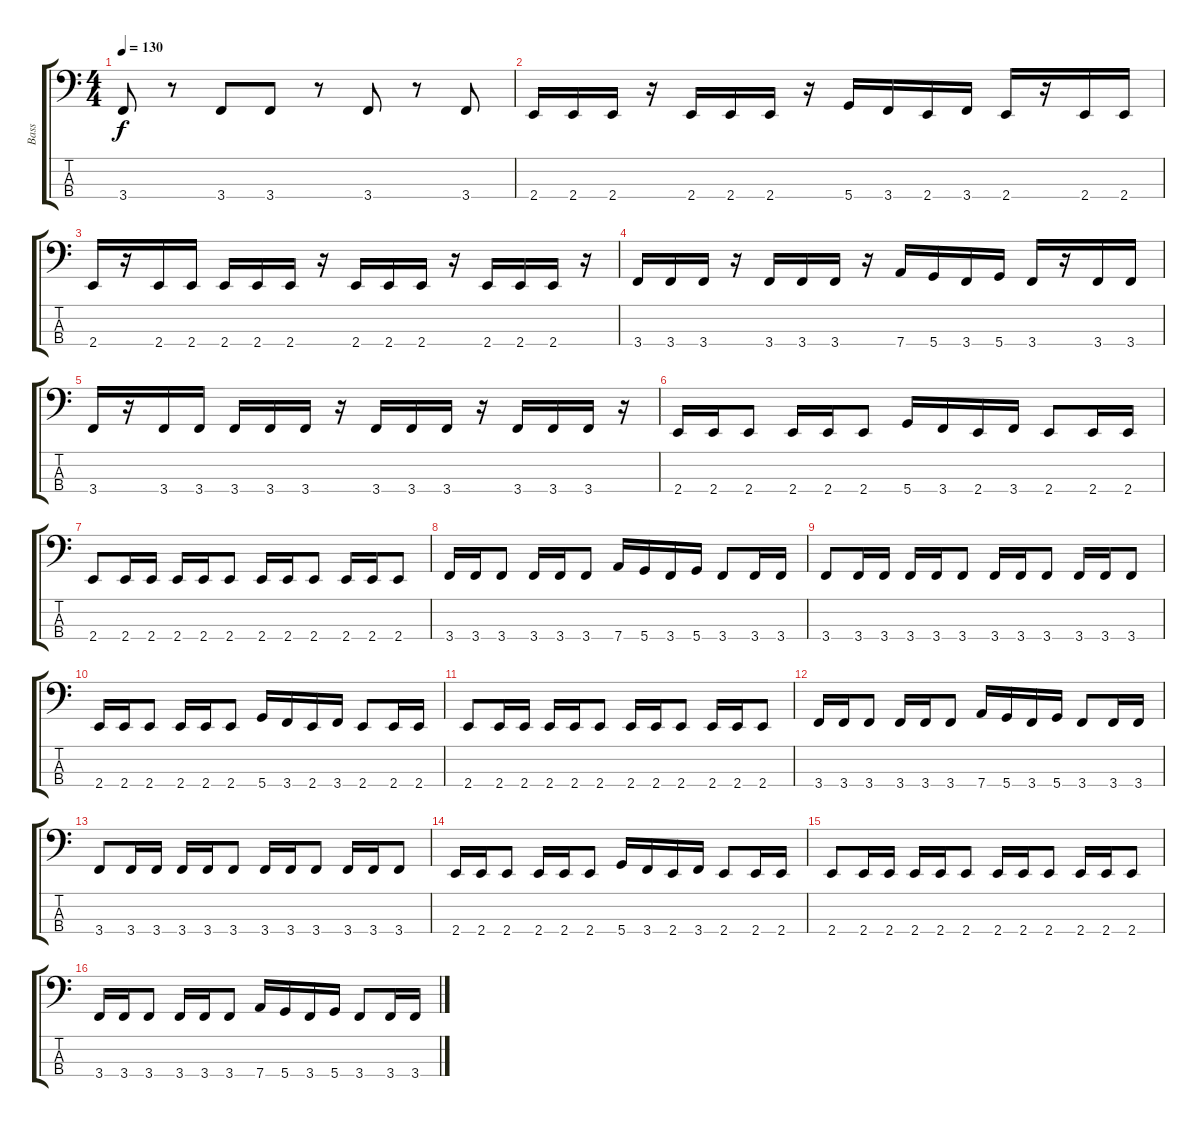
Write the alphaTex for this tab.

\track ("Bass" "Bass") {instrument electricbassfinger}
\staff {score tabs}
\tuning (G2 D2 A1 D1) {hide}
\ts (4 4)
\tempo 130
\clef f4
\ks c
3.4.8{dy f} r.8 3.4.8 3.4.8 r.8 3.4.8 r.8 3.4.8 |
2.4.16 2.4.16 2.4.16 r.16 2.4.16 2.4.16 2.4.16 r.16 5.4.16 3.4.16 2.4.16 3.4.16 2.4.16 r.16 2.4.16 2.4.16 |
2.4.16 r.16 2.4.16 2.4.16 2.4.16 2.4.16 2.4.16 r.16 2.4.16 2.4.16 2.4.16 r.16 2.4.16 2.4.16 2.4.16 r.16 |
3.4.16 3.4.16 3.4.16 r.16 3.4.16 3.4.16 3.4.16 r.16 7.4.16 5.4.16 3.4.16 5.4.16 3.4.16 r.16 3.4.16 3.4.16 |
3.4.16 r.16 3.4.16 3.4.16 3.4.16 3.4.16 3.4.16 r.16 3.4.16 3.4.16 3.4.16 r.16 3.4.16 3.4.16 3.4.16 r.16 |
2.4.16 2.4.16 2.4.8 2.4.16 2.4.16 2.4.8 5.4.16 3.4.16 2.4.16 3.4.16 2.4.8 2.4.16 2.4.16 |
2.4.8 2.4.16 2.4.16 2.4.16 2.4.16 2.4.8 2.4.16 2.4.16 2.4.8 2.4.16 2.4.16 2.4.8 |
3.4.16 3.4.16 3.4.8 3.4.16 3.4.16 3.4.8 7.4.16 5.4.16 3.4.16 5.4.16 3.4.8 3.4.16 3.4.16 |
3.4.8 3.4.16 3.4.16 3.4.16 3.4.16 3.4.8 3.4.16 3.4.16 3.4.8 3.4.16 3.4.16 3.4.8 |
2.4.16 2.4.16 2.4.8 2.4.16 2.4.16 2.4.8 5.4.16 3.4.16 2.4.16 3.4.16 2.4.8 2.4.16 2.4.16 |
2.4.8 2.4.16 2.4.16 2.4.16 2.4.16 2.4.8 2.4.16 2.4.16 2.4.8 2.4.16 2.4.16 2.4.8 |
3.4.16 3.4.16 3.4.8 3.4.16 3.4.16 3.4.8 7.4.16 5.4.16 3.4.16 5.4.16 3.4.8 3.4.16 3.4.16 |
3.4.8 3.4.16 3.4.16 3.4.16 3.4.16 3.4.8 3.4.16 3.4.16 3.4.8 3.4.16 3.4.16 3.4.8 |
2.4.16 2.4.16 2.4.8 2.4.16 2.4.16 2.4.8 5.4.16 3.4.16 2.4.16 3.4.16 2.4.8 2.4.16 2.4.16 |
2.4.8 2.4.16 2.4.16 2.4.16 2.4.16 2.4.8 2.4.16 2.4.16 2.4.8 2.4.16 2.4.16 2.4.8 |
3.4.16 3.4.16 3.4.8 3.4.16 3.4.16 3.4.8 7.4.16 5.4.16 3.4.16 5.4.16 3.4.8 3.4.16 3.4.16
